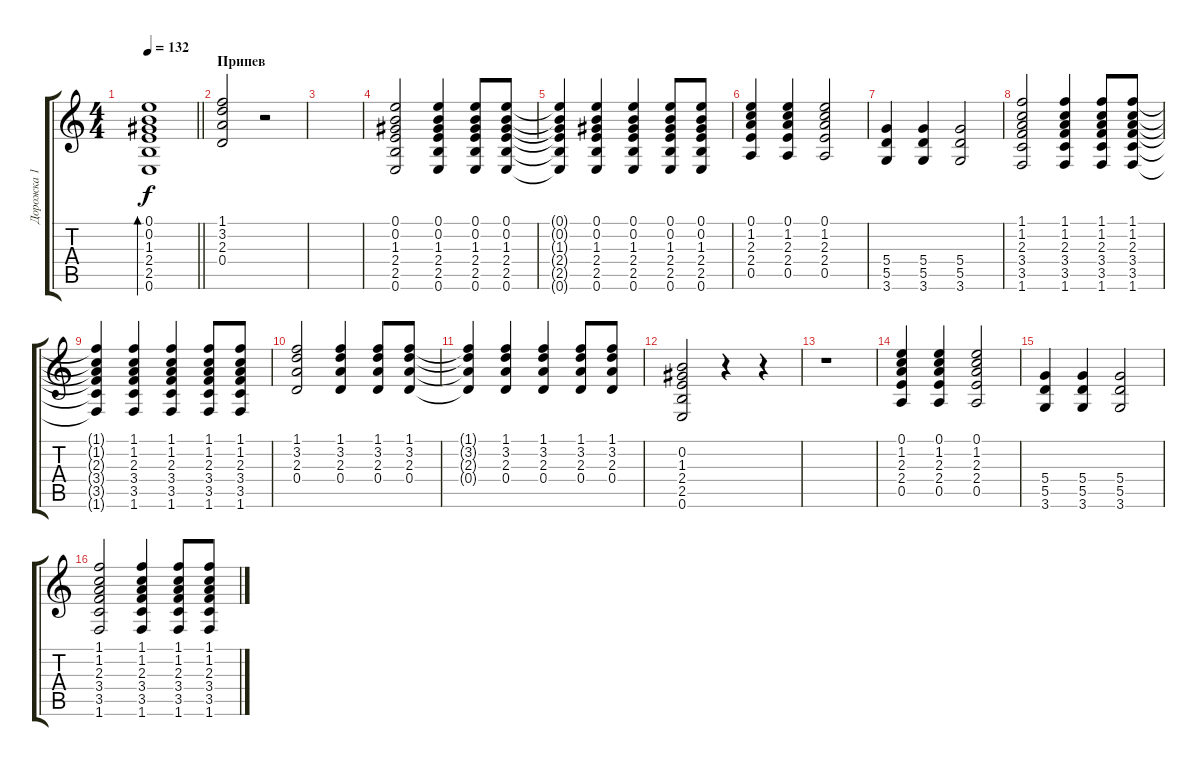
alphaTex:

\track ("Дорожка 1" "Дорожка 1") {instrument acousticguitarsteel}
\staff {score tabs}
\tuning (E4 B3 G3 D3 A2 E2) {hide}
\ts (4 4)
\tempo 132
\clef g2
\barLineRight lightlight
\ks c
(0.1 0.2 1.3 2.4 2.5 0.6).1{bd 60 dy f} |
\section ("" "Припев")
(1.1 3.2 2.3 0.4).2 r.2 |
|
(0.1 0.2 1.3 2.4 2.5 0.6).2 (0.1 0.2 1.3 2.4 2.5 0.6).4 (0.1 0.2 1.3 2.4 2.5 0.6).8 (0.1 0.2 1.3 2.4 2.5 0.6).8 |
(0.1{t} 0.2{t} 1.3{t} 2.4{t} 2.5{t} 0.6{t}).4 (0.1 0.2 1.3 2.4 2.5 0.6).4 (0.1 0.2 1.3 2.4 2.5 0.6).4 (0.1 0.2 1.3 2.4 2.5 0.6).8 (0.1 0.2 1.3 2.4 2.5 0.6).8 |
(0.1 1.2 2.3 2.4 0.5).4 (0.1 1.2 2.3 2.4 0.5).4 (0.1 1.2 2.3 2.4 0.5).2 |
(5.4 5.5 3.6).4 (5.4 5.5 3.6).4 (5.4 5.5 3.6).2 |
(1.1 1.2 2.3 3.4 3.5 1.6).2 (1.1 1.2 2.3 3.4 3.5 1.6).4 (1.1 1.2 2.3 3.4 3.5 1.6).8 (1.1 1.2 2.3 3.4 3.5 1.6).8 |
(1.1{t} 1.2{t} 2.3{t} 3.4{t} 3.5{t} 1.6{t}).4 (1.1 1.2 2.3 3.4 3.5 1.6).4 (1.1 1.2 2.3 3.4 3.5 1.6).4 (1.1 1.2 2.3 3.4 3.5 1.6).8 (1.1 1.2 2.3 3.4 3.5 1.6).8 |
(1.1 3.2 2.3 0.4).2 (1.1 3.2 2.3 0.4).4 (1.1 3.2 2.3 0.4).8 (1.1 3.2 2.3 0.4).8 |
(1.1{t} 3.2{t} 2.3{t} 0.4{t}).4 (1.1 3.2 2.3 0.4).4 (1.1 3.2 2.3 0.4).4 (1.1 3.2 2.3 0.4).8 (1.1 3.2 2.3 0.4).8 |
(0.2 1.3 2.4 2.5 0.6).2 r.4 r.4 |
r.1 |
(0.1 1.2 2.3 2.4 0.5).4 (0.1 1.2 2.3 2.4 0.5).4 (0.1 1.2 2.3 2.4 0.5).2 |
(5.4 5.5 3.6).4 (5.4 5.5 3.6).4 (5.4 5.5 3.6).2 |
(1.1 1.2 2.3 3.4 3.5 1.6).2 (1.1 1.2 2.3 3.4 3.5 1.6).4 (1.1 1.2 2.3 3.4 3.5 1.6).8 (1.1 1.2 2.3 3.4 3.5 1.6).8
